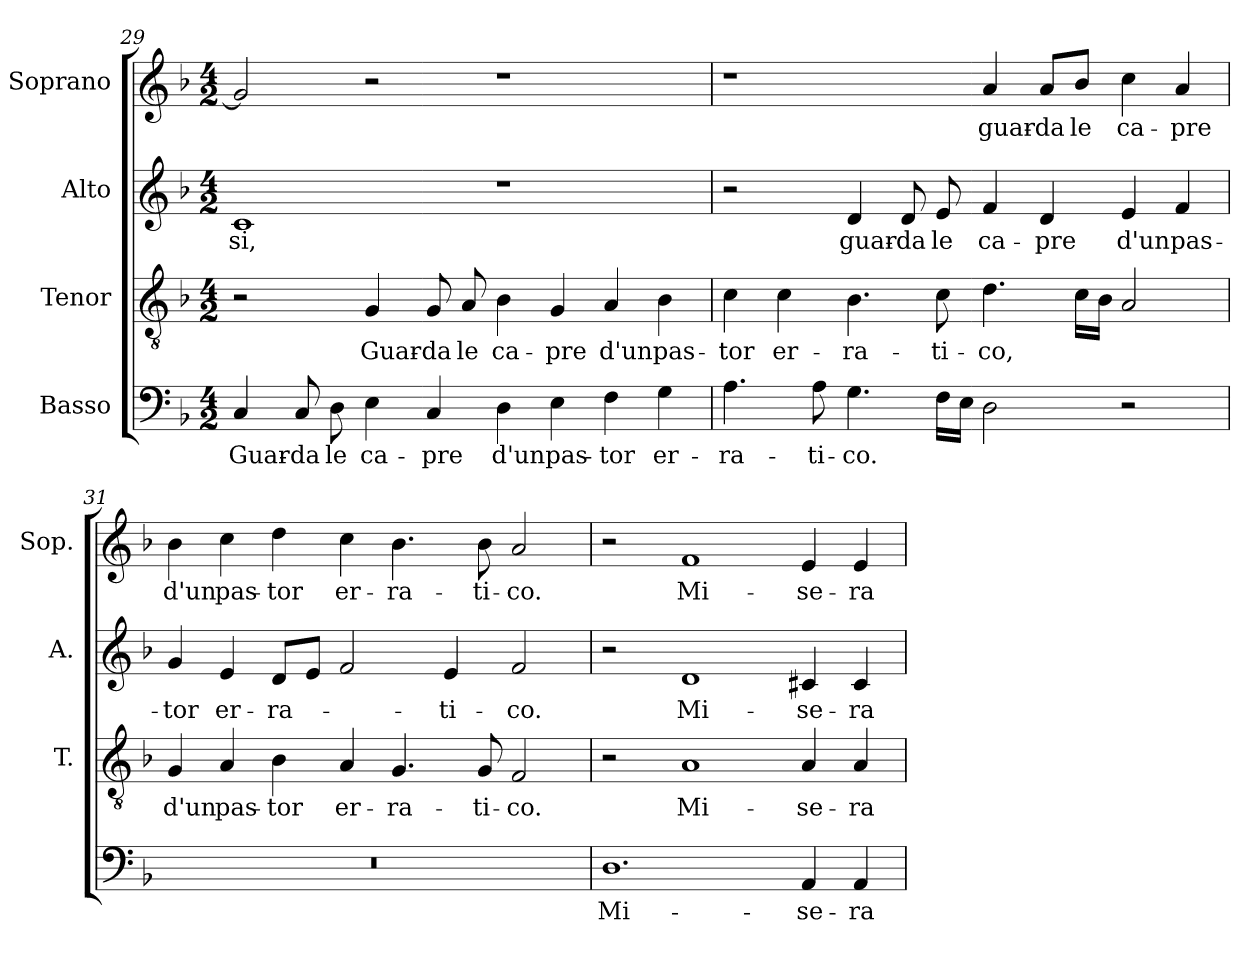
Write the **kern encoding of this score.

**kern	**text	**kern	**text	**kern	**text	**kern	**text
*part4	*part4	*part3	*part3	*part2	*part2	*part1	*part1
*staff4	*staff4	*staff3	*staff3	*staff2	*staff2	*staff1	*staff1
*I"Basso	*	*I"Tenor	*	*I"Alto	*	*I"Soprano	*
*	*	*I'T.	*	*I'A.	*	*I'Sop.	*
!!LO:LB:g=z
*clefF4	*	*clefGv2	*	*clefG2	*	*clefG2	*
*	*	*ITrd7c12	*	*	*	*	*
*k[b-]	*	*k[b-]	*	*k[b-]	*	*k[b-]	*
*F:	*	*F:	*	*F:	*	*F:	*
*M4/2	*	*M4/2	*	*M4/2	*	*M4/2	*
=29	=29	=29	=29	=29	=29	=29	=29
!	!LO:LY:b:color=#000000	!	!	!	!	!	!
!	!	!	!	!	!LO:LY:b:color=#000000	!	!
4Ci/	Guar-	2r	.	1ci	-si,	2gi/]	.
!	!LO:LY:b:color=#000000	!	!	!	!	!	!
8Ci/	-da	.	.	.	.	.	.
!	!LO:LY:b:color=#000000	!	!	!	!	!	!
8Di\	le	.	.	.	.	.	.
!	!LO:LY:b:color=#000000	!	!	!	!	!	!
!	!	!	!LO:LY:b:color=#000000	!	!	!	!
4Ei\	ca-	4GGi/	Guar-	.	.	2r	.
!	!LO:LY:b:color=#000000	!	!	!	!	!	!
!	!	!	!LO:LY:b:color=#000000	!	!	!	!
4Ci/	-pre	8GGi/	-da	.	.	.	.
!	!	!	!LO:LY:b:color=#000000	!	!	!	!
.	.	8AAi/	le	.	.	.	.
!	!LO:LY:b:color=#000000	!	!	!	!	!	!
!	!	!	!LO:LY:b:color=#000000	!	!	!	!
4Di\	d'un	4BB-i\	ca-	1r	.	1r	.
!	!LO:LY:b:color=#000000	!	!	!	!	!	!
!	!	!	!LO:LY:b:color=#000000	!	!	!	!
4Ei\	pas-	4GGi/	-pre	.	.	.	.
!	!LO:LY:b:color=#000000	!	!	!	!	!	!
!	!	!	!LO:LY:b:color=#000000	!	!	!	!
4Fi\	-tor	4AAi/	d'un	.	.	.	.
!	!LO:LY:b:color=#000000	!	!	!	!	!	!
!	!	!	!LO:LY:b:color=#000000	!	!	!	!
4Gi\	er-	4BB-i\	pas-	.	.	.	.
=30	=30	=30	=30	=30	=30	=30	=30
!	!LO:LY:b:color=#000000	!	!	!	!	!	!
!	!	!	!LO:LY:b:color=#000000	!	!	!	!
4.Ai\	-ra-	4Ci\	-tor	2r	.	1r	.
!	!	!	!LO:LY:b:color=#000000	!	!	!	!
.	.	4Ci\	er-	.	.	.	.
!	!LO:LY:b:color=#000000	!	!	!	!	!	!
8Ai\	-ti-	.	.	.	.	.	.
!	!LO:LY:b:color=#000000	!	!	!	!	!	!
!	!	!	!LO:LY:b:color=#000000	!	!	!	!
!	!	!	!	!	!LO:LY:b:color=#000000	!	!
4.Gi\	-co.	4.BB-i\	-ra-	4di/	guar-	.	.
!	!	!	!	!	!LO:LY:b:color=#000000	!	!
.	.	.	.	8di/	-da	.	.
!	!	!	!LO:LY:b:color=#000000	!	!	!	!
!	!	!	!	!	!LO:LY:b:color=#000000	!	!
16Fi\LL	.	8Ci\	-ti-	8ei/	le	.	.
16Ei\JJ	.	.	.	.	.	.	.
!	!	!	!LO:LY:b:color=#000000	!	!	!	!
!	!	!	!	!	!LO:LY:b:color=#000000	!	!
!	!	!	!	!	!	!	!LO:LY:b:color=#000000
2Di\	.	4.Di\	-co,	4fi/	ca-	4ai/	guar-
!	!	!	!	!	!LO:LY:b:color=#000000	!	!
!	!	!	!	!	!	!	!LO:LY:b:color=#000000
.	.	.	.	4di/	-pre	8ai/L	-da
!	!	!	!	!	!	!	!LO:LY:b:color=#000000
.	.	16Ci\LL	.	.	.	8b-i/J	le
.	.	16BB-i\JJ	.	.	.	.	.
!	!	!	!	!	!LO:LY:b:color=#000000	!	!
!	!	!	!	!	!	!	!LO:LY:b:color=#000000
2r	.	2AAi/	.	4ei/	d'un	4cci\	ca-
!	!	!	!	!	!LO:LY:b:color=#000000	!	!
!	!	!	!	!	!	!	!LO:LY:b:color=#000000
.	.	.	.	4fi/	pas-	4ai/	-pre
=31	=31	=31	=31	=31	=31	=31	=31
!LO:N:vis=1	!	!	!	!	!	!	!
!	!	!	!LO:LY:b:color=#000000	!	!	!	!
!	!	!	!	!	!LO:LY:b:color=#000000	!	!
!	!	!	!	!	!	!	!LO:LY:b:color=#000000
0r	.	4GGi/	d'un	4gi/	-tor	4b-i\	d'un
!	!	!	!LO:LY:b:color=#000000	!	!	!	!
!	!	!	!	!	!LO:LY:b:color=#000000	!	!
!	!	!	!	!	!	!	!LO:LY:b:color=#000000
.	.	4AAi/	pas-	4ei/	er-	4cci\	pas-
!	!	!	!LO:LY:b:color=#000000	!	!	!	!
!	!	!	!	!	!LO:LY:b:color=#000000	!	!
!	!	!	!	!	!	!	!LO:LY:b:color=#000000
.	.	4BB-i\	-tor	8di/L	-ra-	4ddi\	-tor
.	.	.	.	8ei/J	.	.	.
!	!	!	!LO:LY:b:color=#000000	!	!	!	!
!	!	!	!	!	!	!	!LO:LY:b:color=#000000
.	.	4AAi/	er-	2fi/	.	4cci\	er-
!	!	!	!LO:LY:b:color=#000000	!	!	!	!
!	!	!	!	!	!	!	!LO:LY:b:color=#000000
.	.	4.GGi/	-ra-	.	.	4.b-i\	-ra-
!	!	!	!	!	!LO:LY:b:color=#000000	!	!
.	.	.	.	4ei/	-ti-	.	.
!	!	!	!LO:LY:b:color=#000000	!	!	!	!
!	!	!	!	!	!	!	!LO:LY:b:color=#000000
.	.	8GGi/	-ti-	.	.	8b-i\	-ti-
!	!	!	!LO:LY:b:color=#000000	!	!	!	!
!	!	!	!	!	!LO:LY:b:color=#000000	!	!
!	!	!	!	!	!	!	!LO:LY:b:color=#000000
.	.	2FFi/	-co.	2fi/	-co.	2ai/	-co.
!!LO:LB:g=z
=32	=32	=32	=32	=32	=32	=32	=32
!	!LO:LY:b:color=#000000	!	!	!	!	!	!
1.Di	Mi-	2r	.	2r	.	2r	.
!	!	!	!LO:LY:b:color=#000000	!	!	!	!
!	!	!	!	!	!LO:LY:b:color=#000000	!	!
!	!	!	!	!	!	!	!LO:LY:b:color=#000000
.	.	1AAi	Mi-	1di	Mi-	1fi	Mi-
!	!LO:LY:b:color=#000000	!	!	!	!	!	!
!	!	!	!LO:LY:b:color=#000000	!	!	!	!
!	!	!	!	!	!LO:LY:b:color=#000000	!	!
!	!	!	!	!	!	!	!LO:LY:b:color=#000000
4AAi/	-se-	4AAi/	-se-	4c#Xi/	-se-	4ei/	-se-
!	!LO:LY:b:color=#000000	!	!	!	!	!	!
!	!	!	!LO:LY:b:color=#000000	!	!	!	!
!	!	!	!	!	!LO:LY:b:color=#000000	!	!
!	!	!	!	!	!	!	!LO:LY:b:color=#000000
4AAi/	-ra	4AAi/	-ra	4c#i/	-ra	4ei/	-ra
=	=	=	=	=	=	=	=
*-	*-	*-	*-	*-	*-	*-	*-
